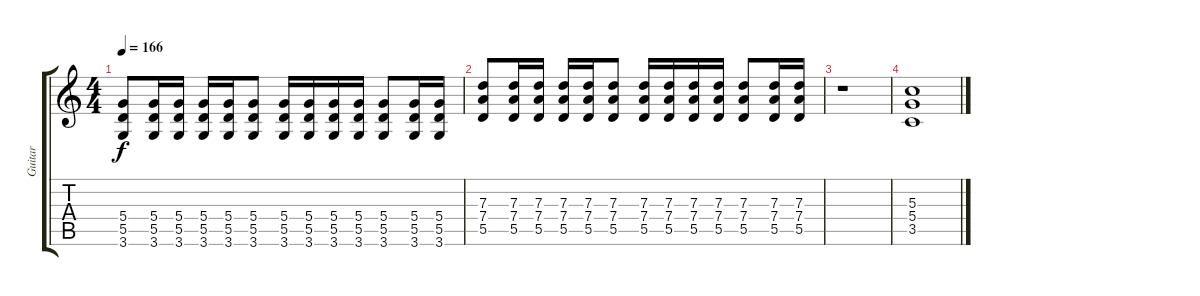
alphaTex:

\track ("Guitar" "Guitar") {instrument overdrivenguitar}
\staff {score tabs}
\tuning (E4 B3 G3 D3 A2 E2) {hide}
\ts (4 4)
\tempo 166
\clef g2
\ks c
(5.4 5.5 3.6).8{dy f} (5.4 5.5 3.6).16 (5.4 5.5 3.6).16 (5.4 5.5 3.6).16 (5.4 5.5 3.6).16 (5.4 5.5 3.6).8 (5.4 5.5 3.6).16 (5.4 5.5 3.6).16 (5.4 5.5 3.6).16 (5.4 5.5 3.6).16 (5.4 5.5 3.6).8 (5.4 5.5 3.6).16 (5.4 5.5 3.6).16 |
(7.3 7.4 5.5).8 (7.3 7.4 5.5).16 (7.3 7.4 5.5).16 (7.3 7.4 5.5).16 (7.3 7.4 5.5).16 (7.3 7.4 5.5).8 (7.3 7.4 5.5).16 (7.3 7.4 5.5).16 (7.3 7.4 5.5).16 (7.3 7.4 5.5).16 (7.3 7.4 5.5).8 (7.3 7.4 5.5).16 (7.3 7.4 5.5).16 |
r.1 |
(5.3 5.4 3.5).1
